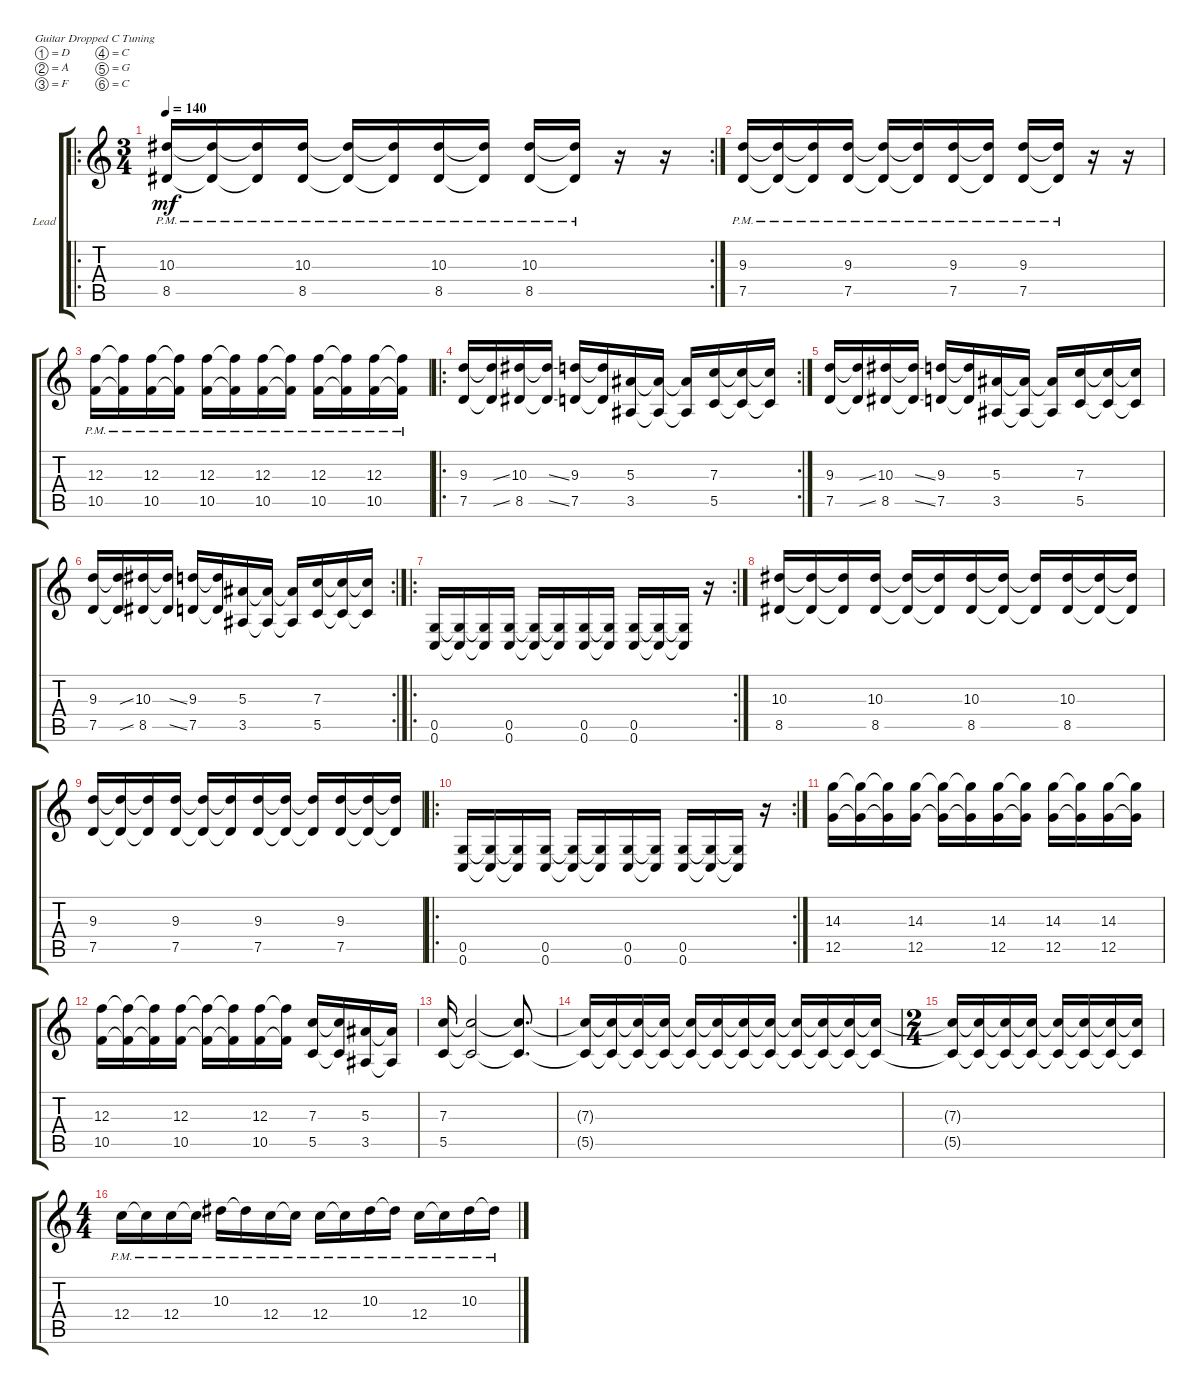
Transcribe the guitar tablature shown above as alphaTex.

\defaultSystemsLayout 4
\bracketExtendMode groupsimilarinstruments
\firstSystemTrackNameOrientation horizontal
\otherSystemsTrackNameOrientation horizontal
\track ("Lead" "Lead") {instrument distortionguitar}
\staff {score tabs}
\tuning (D4 A3 F3 C3 G2 C2)
\ro
\rc 2
\ts (3 4)
\tempo 140
\clef g2
\ks c
(10.3{pm} 8.5).16{dy mf instrument distortionguitar} (10.3{pm t} 8.5{t}).16 (10.3{pm t} 8.5{t}).16 (10.3{pm} 8.5).16 (10.3{pm t} 8.5{t}).16 (10.3{pm t} 8.5{t}).16 (10.3{pm} 8.5).16 (10.3{pm t} 8.5{t}).16 (10.3{pm} 8.5).16 (10.3{pm t} 8.5{t}).16 r.16 r.16 |
(9.3{pm} 7.5).16 (9.3{pm t} 7.5{t}).16 (9.3{pm t} 7.5{t}).16 (9.3{pm} 7.5).16 (9.3{pm t} 7.5{t}).16 (9.3{pm t} 7.5{t}).16 (9.3{pm} 7.5).16 (9.3{pm t} 7.5{t}).16 (9.3{pm} 7.5).16 (9.3{pm t} 7.5{t}).16 r.16 r.16 |
(12.3{pm} 10.5).16 (12.3{pm t} 10.5{t}).16 (12.3{pm} 10.5).16 (12.3{pm t} 10.5{t}).16 (12.3{pm} 10.5).16 (12.3{pm t} 10.5{t}).16 (12.3{pm} 10.5).16 (12.3{pm t} 10.5{t}).16 (12.3{pm} 10.5).16 (12.3{pm t} 10.5{t}).16 (12.3{pm} 10.5).16 (12.3{pm t} 10.5{t}).16 |
\ro
\rc 2
(9.3 7.5).16 (9.3{ss t} 7.5{ss t}).16 (10.3 8.5).16 (10.3{ss t} 8.5{ss t}).16 (9.3 7.5).16 (9.3{t} 7.5{t}).16 (3.5 5.3).16 (3.5{t} 5.3{t}).16 (5.3{t} 3.5{t}).16 (5.5 7.3).16 (7.3{t} 5.5{t}).16 (5.5{t} 7.3{t}).16 |
(9.3 7.5).16 (9.3{ss t} 7.5{ss t}).16 (10.3 8.5).16 (10.3{ss t} 8.5{ss t}).16 (9.3 7.5).16 (9.3{t} 7.5{t}).16 (3.5 5.3).16 (3.5{t} 5.3{t}).16 (5.3{t} 3.5{t}).16 (5.5 7.3).16 (7.3{t} 5.5{t}).16 (5.5{t} 7.3{t}).16 |
\rc 2
(9.3 7.5).16 (9.3{ss t} 7.5{ss t}).16 (10.3 8.5).16 (10.3{ss t} 8.5{ss t}).16 (9.3 7.5).16 (9.3{t} 7.5{t}).16 (3.5 5.3).16 (3.5{t} 5.3{t}).16 (5.3{t} 3.5{t}).16 (5.5 7.3).16 (7.3{t} 5.5{t}).16 (5.5{t} 7.3{t}).16 |
\ro
\rc 2
(0.6 0.5).16 (0.6{t} 0.5{t}).16 (0.6{t} 0.5{t}).16 (0.5 0.6).16 (0.5{t} 0.6{t}).16 (0.5{t} 0.6{t}).16 (0.6 0.5).16 (0.6{t} 0.5{t}).16 (0.5 0.6).16 (0.6{t} 0.5{t}).16 (0.6{t} 0.5{t}).16 r.16 |
(8.5 10.3).16 (8.5{t} 10.3{t}).16 (8.5{t} 10.3{t}).16 (8.5 10.3).16 (8.5{t} 10.3{t}).16 (8.5{t} 10.3{t}).16 (8.5 10.3).16 (8.5{t} 10.3{t}).16 (8.5{t} 10.3{t}).16 (8.5 10.3).16 (8.5{t} 10.3{t}).16 (8.5{t} 10.3{t}).16 |
(7.5 9.3).16 (7.5{t} 9.3{t}).16 (7.5{t} 9.3{t}).16 (7.5 9.3).16 (7.5{t} 9.3{t}).16 (7.5{t} 9.3{t}).16 (7.5 9.3).16 (7.5{t} 9.3{t}).16 (7.5{t} 9.3{t}).16 (7.5 9.3).16 (7.5{t} 9.3{t}).16 (7.5{t} 9.3{t}).16 |
\ro
\rc 2
(0.6 0.5).16 (0.6{t} 0.5{t}).16 (0.6{t} 0.5{t}).16 (0.5 0.6).16 (0.5{t} 0.6{t}).16 (0.5{t} 0.6{t}).16 (0.6 0.5).16 (0.6{t} 0.5{t}).16 (0.5 0.6).16 (0.6{t} 0.5{t}).16 (0.6{t} 0.5{t}).16 r.16 |
(12.5 14.3).16 (14.3{t} 12.5{t}).16 (14.3{t} 12.5{t}).16 (14.3 12.5).16 (14.3{t} 12.5{t}).16 (14.3{t} 12.5{t}).16 (14.3 12.5).16 (14.3{t} 12.5{t}).16 (14.3 12.5).16 (12.5{t} 14.3{t}).16 (12.5 14.3).16 (14.3{t} 12.5{t}).16 |
(10.5 12.3).16 (10.5{t} 12.3{t}).16 (10.5{t} 12.3{t}).16 (10.5 12.3).16 (12.3{t} 10.5{t}).16 (10.5{t} 12.3{t}).16 (10.5 12.3).16 (10.5{t} 12.3{t}).16 (5.5 7.3).16 (5.5{t} 7.3{t}).16 (3.5 5.3).16 (3.5{t} 5.3{t}).16 |
(5.5 7.3).16 (5.5{t} 7.3{t}).2 (5.5{t} 7.3{t}).8{d} |
(5.5{t} 7.3{t}).16 (5.5{t} 7.3{t}).16 (5.5{t} 7.3{t}).16 (5.5{t} 7.3{t}).16 (5.5{t} 7.3{t}).16 (5.5{t} 7.3{t}).16 (5.5{t} 7.3{t}).16 (5.5{t} 7.3{t}).16 (5.5{t} 7.3{t}).16 (5.5{t} 7.3{t}).16 (5.5{t} 7.3{t}).16 (5.5{t} 7.3{t}).16 |
\ts (2 4)
(5.5{t} 7.3{t}).16 (7.3{t} 5.5{t}).16 (7.3{t} 5.5{t}).16 (7.3{t} 5.5{t}).16 (7.3{t} 5.5{t}).16 (7.3{t} 5.5{t}).16 (7.3{t} 5.5{t}).16 (7.3{t} 5.5{t}).16 |
\ts (4 4)
12.4{pm}.16 12.4{pm t}.16 12.4{pm}.16 12.4{pm t}.16 10.3{pm}.16 10.3{pm t}.16 12.4{pm}.16 12.4{pm t}.16 12.4{pm}.16 12.4{pm t}.16 10.3{pm}.16 10.3{pm t}.16 12.4{pm}.16 12.4{pm t}.16 10.3{pm}.16 10.3{pm t}.16
